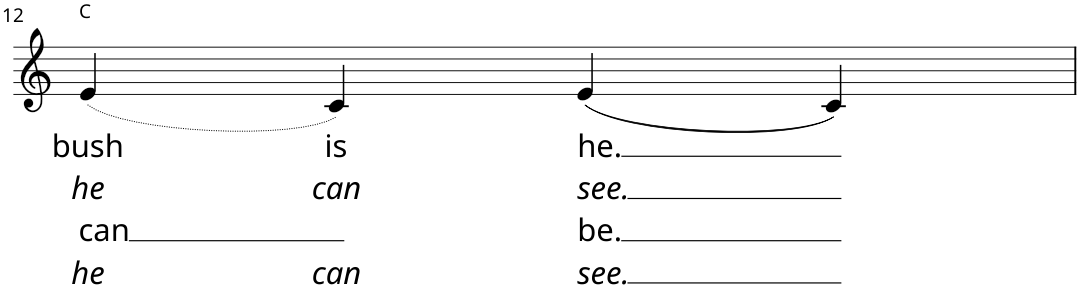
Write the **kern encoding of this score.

**kern	**text	**text	**text	**text	**harte
*part1	*part1	*part1	*part1	*part1	*part1
*staff1	*staff1	*staff1	*staff1	*staff1	*
*I"P1	*	*	*	*	*
!!LO:PB:g=z
*clefG2	*	*	*	*	*
*k[]	*	*	*	*	*
*M4/4	*	*	*	*	*
=12	=12	=12	=12	=12	=12
!	!LO:LY:b	!LO:LY:b	!LO:LY:b	!LO:LY:b	!
(4e/	bush	he	can	he	C:maj
!	!LO:LY:b	!LO:LY:b	!	!LO:LY:b	!
4c/)	is	can	.	can	.
!	!LO:LY:b	!LO:LY:b	!LO:LY:b	!LO:LY:b	!
(4e/	he.	see.	be.	see.	.
4c/)	.	.	.	.	.
=	=	=	=	=	=
*-	*-	*-	*-	*-	*-
